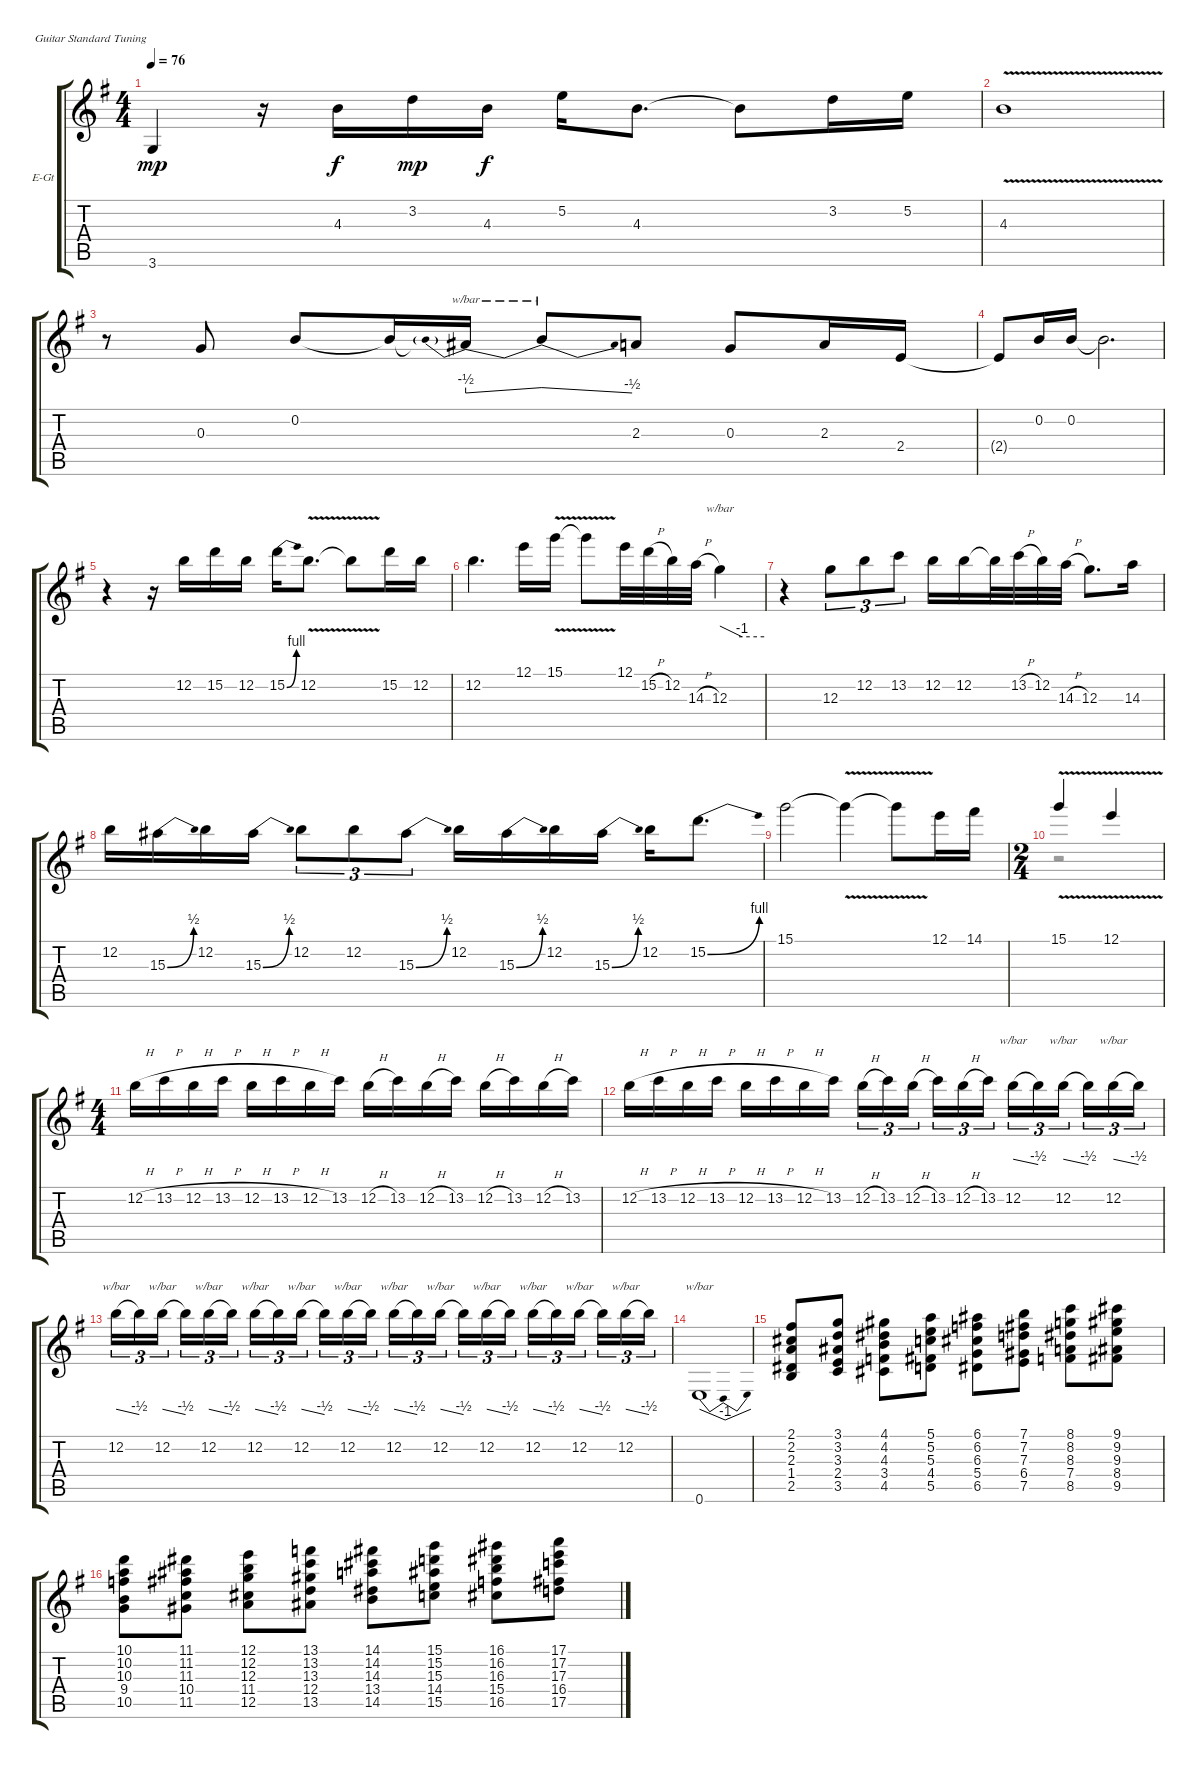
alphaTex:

\bracketExtendMode groupsimilarinstruments
\firstSystemTrackNameOrientation horizontal
\otherSystemsTrackNameOrientation horizontal
\track ("Jeff Beck" "E-Gt") {instrument distortionguitar}
\staff {score tabs}
\tuning (E4 B3 G3 D3 A2 E2)
\voice
\ts (4 4)
\tempo 76
\clef g2
\ks eminor
3.6.4{dy mp} r.16 4.3.16{dy f} 3.2.16{dy mp} 4.3.16{dy f} 5.2.16 4.3.8{d} 4.3{t}.8 3.2.16 5.2.16 |
4.3{v}.1 |
r.8 0.3.8 0.2.8 0.2{t}.16 0.2{t}.16{tbe (predivedive default 0 -2 60 0)} 0.2{t}.8{tbe (dive default 0 0 60 -2)} 2.3.8 0.3.8 2.3.16 2.4.16 |
2.4{t}.8 0.2.16 0.2.16 0.2{t}.2{d} |
r.4 r.16 12.2.16 15.2.16 12.2.16 15.2{be (bend 0 0 60 4)}.16 12.2{v}.8{d} 12.2{v t}.8 15.2.16 12.2.16 |
12.2.4{d} 12.1.16 15.1{v}.16 15.1{v t}.8 12.1.32 15.2{h}.32 12.2.32 14.3{h}.32 12.3.4{tbe (custom default 0 0 30 -4 60 -4)} |
r.4 12.3.8{tu (3 2)} 12.2.8{tu (3 2)} 13.2.8{tu (3 2)} 12.2.16 12.2.16 12.2{t}.32 13.2{h}.32 12.2.32 14.3{h}.32 12.3.8{d} 14.3.16 |
12.2.16 15.3{be (bend 0 0 60 2)}.16 12.2.16 15.3{be (bend 0 0 60 2)}.16 12.2.8{tu (3 2)} 12.2.8{tu (3 2)} 15.3{be (bend 0 0 60 2)}.8{tu (3 2)} 12.2.16 15.3{be (bend 0 0 60 2)}.16 12.2.16 15.3{be (bend 0 0 60 2)}.16 12.2.16 15.2{be (bend 0 0 60 4)}.8{d} |
15.1.2 15.1{v t}.4 15.1{v t}.8 12.1.16 14.1.16 |
\ts (2 4)
\beaming (8 2 2)
15.1{v}.4 12.1{v}.4 |
\ts (4 4)
\beaming (8 2 2 2 2)
12.2{h}.16 13.2{h}.16 12.2{h}.16 13.2{h}.16 12.2{h}.16 13.2{h}.16 12.2{h}.16 13.2.16 12.2{h}.16 13.2.16 12.2{h}.16 13.2.16 12.2{h}.16 13.2.16 12.2{h}.16 13.2.16 |
12.2{h}.16 13.2{h}.16 12.2{h}.16 13.2{h}.16 12.2{h}.16 13.2{h}.16 12.2{h}.16 13.2.16 12.2{h}.16{tu (3 2)} 13.2.16{tu (3 2)} 12.2{h}.16{tu (3 2)} 13.2.16{tu (3 2)} 12.2{h}.16{tu (3 2)} 13.2.16{tu (3 2)} 12.2.16{tu (3 2) tbe (dive default 0 0 60 -2)} 12.2{t}.16{tu (3 2)} 12.2.16{tu (3 2) tbe (dive default 0 0 60 -2)} 12.2{t}.16{tu (3 2)} 12.2.16{tu (3 2) tbe (dive default 0 0 60 -2)} 12.2{t}.16{tu (3 2)} |
12.2.16{tu (3 2) tbe (dive default 0 0 60 -2)} 12.2{t}.16{tu (3 2)} 12.2.16{tu (3 2) tbe (dive default 0 0 60 -2)} 12.2{t}.16{tu (3 2)} 12.2.16{tu (3 2) tbe (dive default 0 0 60 -2)} 12.2{t}.16{tu (3 2)} 12.2.16{tu (3 2) tbe (dive default 0 0 60 -2)} 12.2{t}.16{tu (3 2)} 12.2.16{tu (3 2) tbe (dive default 0 0 60 -2)} 12.2{t}.16{tu (3 2)} 12.2.16{tu (3 2) tbe (dive default 0 0 60 -2)} 12.2{t}.16{tu (3 2)} 12.2.16{tu (3 2) tbe (dive default 0 0 60 -2)} 12.2{t}.16{tu (3 2)} 12.2.16{tu (3 2) tbe (dive default 0 0 60 -2)} 12.2{t}.16{tu (3 2)} 12.2.16{tu (3 2) tbe (dive default 0 0 60 -2)} 12.2{t}.16{tu (3 2)} 12.2.16{tu (3 2) tbe (dive default 0 0 60 -2)} 12.2{t}.16{tu (3 2)} 12.2.16{tu (3 2) tbe (dive default 0 0 60 -2)} 12.2{t}.16{tu (3 2)} 12.2.16{tu (3 2) tbe (dive default 0 0 60 -2)} 12.2{t}.16{tu (3 2)} |
0.6.1{tbe (dip default 0 0 30 -4 60 0)} |
(2.1 2.2 2.3 1.4 2.5).8 (3.1 3.2 3.3 2.4 3.5).8 (4.1 4.2 4.3 3.4 4.5).8 (5.1 5.2 5.3 4.4 5.5).8 (6.1 6.2 6.3 5.4 6.5).8 (7.1 7.2 7.3 6.4 7.5).8 (8.1 8.2 8.3 7.4 8.5).8 (9.1 9.2 9.3 8.4 9.5).8 |
(10.1 10.2 10.3 9.4 10.5).8 (11.1 11.2 11.3 10.4 11.5).8 (12.1 12.2 12.3 11.4 12.5).8 (13.1 13.2 13.3 12.4 13.5).8 (14.1 14.2 14.3 13.4 14.5).8 (15.1 15.2 15.3 14.4 15.5).8 (16.1 16.2 16.3 15.4 16.5).8 (17.1 17.2 17.3 16.4 17.5).8
\voice
\clef g2
\ottava regular
\simile none
\ks eminor
|
|
|
|
|
|
|
|
|
r.2 |
|
|
|
|
|
